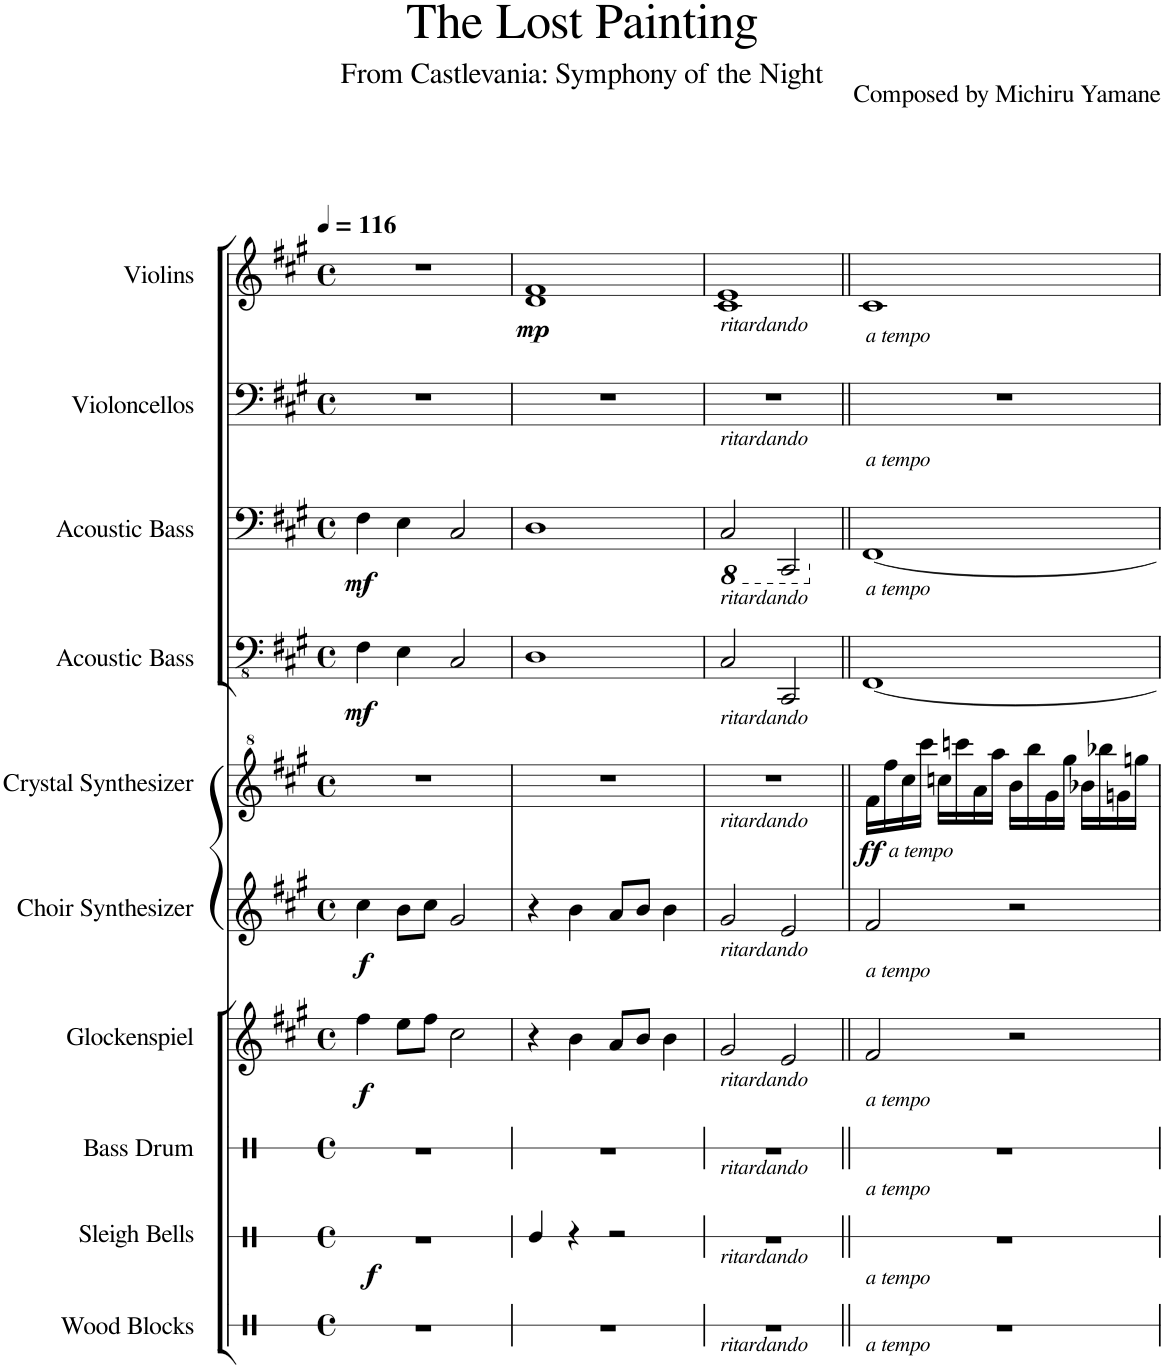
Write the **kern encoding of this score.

**kern	**kern	**dynam	**kern	**kern	**dynam	**kern	**dynam	**kern	**dynam	**kern	**dynam	**kern	**dynam	**kern	**kern	**dynam
*part10	*part9	*part9	*part8	*part7	*part7	*part6	*part6	*part5	*part5	*part4	*part4	*part3	*part3	*part2	*part1	*part1
*staff10	*staff9	*staff9	*staff8	*staff7	*staff7	*staff6	*staff6	*staff5	*staff5	*staff4	*staff4	*staff3	*staff3	*staff2	*staff1	*staff1
*I"Wood Blocks	*I"Sleigh Bells	*	*I"Bass Drum	*I"Glockenspiel	*	*I"Choir Synthesizer	*	*I"Crystal Synthesizer	*	*I"Acoustic Bass	*	*I"Acoustic Bass	*	*I"Violoncellos	*I"Violins	*
*I'Wd. Bl.	*I'Sle. Be.	*	*I'B. Dr.	*I'Glk.	*	*I'Synth.	*	*I'Synth.	*	*I'Bass	*	*I'Bass	*	*I'Vcs.	*I'Vlns.	*
*stria1	*stria1	*	*stria1	*	*	*	*	*	*	*	*	*	*	*	*	*
*clefX	*clefX	*	*clefX	*clefG2	*	*clefG2	*	*clefG^2	*	*clefFv4	*	*clefF4	*	*clefF4	*clefG2	*
*	*	*	*	*Trd-14c-24	*	*	*	*	*	*	*	*	*	*	*	*
*k[]	*k[]	*	*k[]	*k[f#c#g#]	*	*k[f#c#g#]	*	*k[f#c#g#]	*	*k[f#c#g#]	*	*k[f#c#g#]	*	*k[f#c#g#]	*k[f#c#g#]	*
*M4/4	*M4/4	*	*M4/4	*M4/4	*	*M4/4	*	*M4/4	*	*M4/4	*	*M4/4	*	*M4/4	*M4/4	*
*met(c)	*met(c)	*	*met(c)	*met(c)	*	*met(c)	*	*met(c)	*	*met(c)	*	*met(c)	*	*met(c)	*met(c)	*
*MM116	*MM116	*	*MM116	*MM116	*	*MM116	*	*MM116	*	*MM116	*	*MM116	*	*MM116	*MM116	*
=1	=1	=1	=1	=1	=1	=1	=1	=1	=1	=1	=1	=1	=1	=1	=1	=1
!	!	!LO:DY:b	!	!	!LO:DY:b	!	!LO:DY:b	!	!	!	!LO:DY:b	!	!LO:DY:b	!	!	!
1r	1r	f	1r	4ff#\	f	4cc#\	f	1r	.	4FF#\	mf	4F#\	mf	1r	1r	.
.	.	.	.	8ee\L	.	8b\L	.	.	.	4EE\	.	4E\	.	.	.	.
.	.	.	.	8ff#\J	.	8cc#\J	.	.	.	.	.	.	.	.	.	.
.	.	.	.	2cc#\	.	2g#/	.	.	.	2CC#/	.	2C#/	.	.	.	.
=2	=2	=2	=2	=2	=2	=2	=2	=2	=2	=2	=2	=2	=2	=2	=2	=2
!	!	!	!	!	!	!	!	!	!	!	!	!	!	!	!	!LO:DY:b
1r	4Re/	.	1r	4r	.	4r	.	1r	.	1DD	.	1D	.	1r	1d 1f#	mp
.	4r	.	.	4b\	.	4b\	.	.	.	.	.	.	.	.	.	.
.	2r	.	.	8a/L	.	8a/L	.	.	.	.	.	.	.	.	.	.
.	.	.	.	8b/J	.	8b/J	.	.	.	.	.	.	.	.	.	.
.	.	.	.	4b\	.	4b\	.	.	.	.	.	.	.	.	.	.
=3	=3	=3	=3	=3	=3	=3	=3	=3	=3	=3	=3	=3	=3	=3	=3	=3
*	*	*	*	*	*	*	*	*	*	*	*	*8ba	*	*	*	*
!	!	!	!	!	!	!	!	!	!	!	!	!	!	!LO:TX:a:i:t=ritardando	!	!
!	!	!	!	!	!	!	!	!	!	!	!	!LO:TX:a:i:t=ritardando	!	!	!	!
!	!	!	!	!	!	!	!	!	!	!LO:TX:a:i:t=ritardando	!	!	!	!	!	!
!	!	!	!	!	!	!	!	!LO:TX:a:i:t=ritardando	!	!	!	!	!	!	!	!
!	!	!	!	!	!	!LO:TX:a:i:t=ritardando	!	!	!	!	!	!	!	!	!	!
!	!	!	!	!LO:TX:a:i:t=ritardando	!	!	!	!	!	!	!	!	!	!	!	!
!	!	!	!LO:TX:a:i:t=ritardando	!	!	!	!	!	!	!	!	!	!	!	!	!
!	!LO:TX:a:i:t=ritardando	!	!	!	!	!	!	!	!	!	!	!	!	!	!	!
!LO:TX:a:i:t=ritardando	!	!	!	!	!	!	!	!	!	!	!	!	!	!	!	!
!LO:TX:b:i:t=ritardando	!	!	!	!	!	!	!	!	!	!	!	!	!	!	!	!
1r	1r	.	1r	2g#/	.	2g#/	.	1r	.	2CC#/	.	2CC#/	.	1r	1c# 1e	.
.	.	.	.	2e/	.	2e/	.	.	.	2CCC#/	.	2CCC#/	.	.	.	.
=4||	=4||	=4||	=4||	=4||	=4||	=4||	=4||	=4||	=4||	=4||	=4||	=4||	=4||	=4||	=4||	=4||
*	*	*	*	*	*	*	*	*	*	*	*	*X8ba	*	*	*	*
!	!	!	!	!	!	!	!	!	!	!	!	!	!	!LO:TX:a:i:t=a tempo	!	!
!	!	!	!	!	!	!	!	!	!	!	!	!LO:TX:a:i:t=a tempo	!	!	!	!
!	!	!	!	!	!	!	!	!	!	!LO:TX:a:i:t=a tempo	!	!	!	!	!	!
!	!	!	!	!	!	!LO:TX:a:i:t=a tempo	!	!	!	!	!	!	!	!	!	!
!	!	!	!	!LO:TX:a:i:t=a tempo	!	!	!	!	!	!	!	!	!	!	!	!
!	!	!	!LO:TX:a:i:t=a tempo	!	!	!	!	!	!	!	!	!	!	!	!	!
!	!LO:TX:a:i:t=a tempo	!	!	!	!	!	!	!	!	!	!	!	!	!	!	!
!LO:TX:a:i:t=a tempo	!	!	!	!	!	!	!	!	!	!	!	!	!	!	!	!
!LO:TX:b:i:t=a tempo	!	!	!	!	!	!	!	!	!	!	!	!	!	!	!	!
!	!	!	!	!	!	!	!	!	!LO:DY:b	!	!	!	!	!	!	!
1r	1r	.	1r	2f#/	.	2f#/	.	16ff#\LL	ff	[1FFF#	.	[1FF#	.	1r	1c#	.
.	.	.	.	.	.	.	.	16fff#\	.	.	.	.	.	.	.	.
.	.	.	.	.	.	.	.	16ccc#\	.	.	.	.	.	.	.	.
.	.	.	.	.	.	.	.	16cccc#\JJ	.	.	.	.	.	.	.	.
.	.	.	.	.	.	.	.	16cccn\LL	.	.	.	.	.	.	.	.
.	.	.	.	.	.	.	.	16ccccn\	.	.	.	.	.	.	.	.
.	.	.	.	.	.	.	.	16aa\	.	.	.	.	.	.	.	.
.	.	.	.	.	.	.	.	16aaa\JJ	.	.	.	.	.	.	.	.
.	.	.	.	2r	.	2r	.	16bb\LL	.	.	.	.	.	.	.	.
.	.	.	.	.	.	.	.	16bbb\	.	.	.	.	.	.	.	.
.	.	.	.	.	.	.	.	16gg#\	.	.	.	.	.	.	.	.
.	.	.	.	.	.	.	.	16ggg#\JJ	.	.	.	.	.	.	.	.
.	.	.	.	.	.	.	.	16bb-X\LL	.	.	.	.	.	.	.	.
.	.	.	.	.	.	.	.	16bbb-X\	.	.	.	.	.	.	.	.
.	.	.	.	.	.	.	.	16ggn\	.	.	.	.	.	.	.	.
.	.	.	.	.	.	.	.	16gggn\JJ	.	.	.	.	.	.	.	.
=	=	=	=	=	=	=	=	=	=	=	=	=	=	=	=	=
*-	*-	*-	*-	*-	*-	*-	*-	*-	*-	*-	*-	*-	*-	*-	*-	*-
